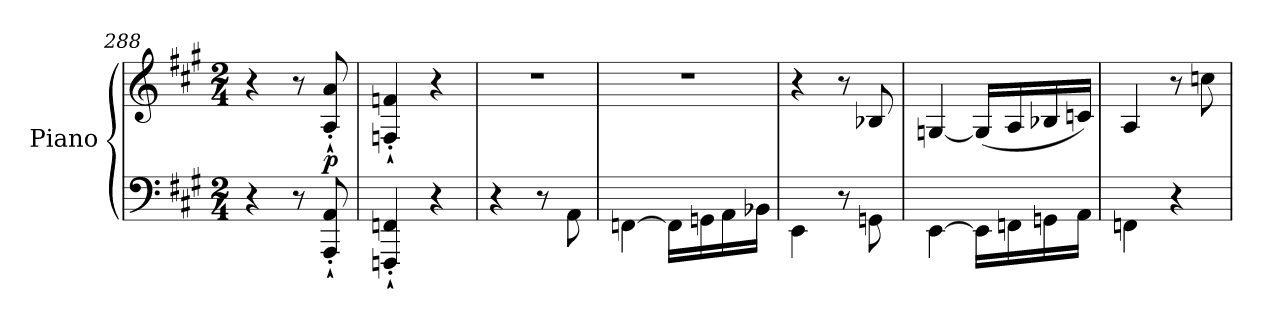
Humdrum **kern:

**kern	**kern	**dynam
*part1	*part1	*part1
*staff2	*staff1	*staff1/2
*I"Piano	*	*
*I'Pno	*	*
*clefF4	*clefG2	*
*k[f#c#g#]	*k[f#c#g#]	*
*A:	*A:	*
*M2/4	*M2/4	*
=288	=288	=288
4r	4r	.
8r	8r	.
!	!	!LO:DY:b
8AAA/'` 8AA/'`	8A/'` 8a/'`	p
=289	=289	=289
4FFFn/'` 4FFn/'`	4Fn/'` 4fn/'`	.
4r	4r	.
=290	=290	=290
4r	2r	.
8r	.	.
8AA\	.	.
=291	=291	=291
[4FFn\	2r	.
16FF\LL]	.	.
16GGn\	.	.
16AA\	.	.
16BB-X\JJ	.	.
=292	=292	=292
4EE\	4r	.
8r	8r	.
8GGn\	8B-X/	.
=293	=293	=293
[4EE\	[4Gn/	.
16EE\LL]	(<16G/LL]	.
16FFn\	16A/	.
16GGn\	16B-X/	.
16AA\JJ	16cn/JJ)	.
!!LO:PB:g=z
=294	=294	=294
4FFn\	4A/	.
4r	8r	.
.	8ccn\	.
=	=	=
*-	*-	*-
